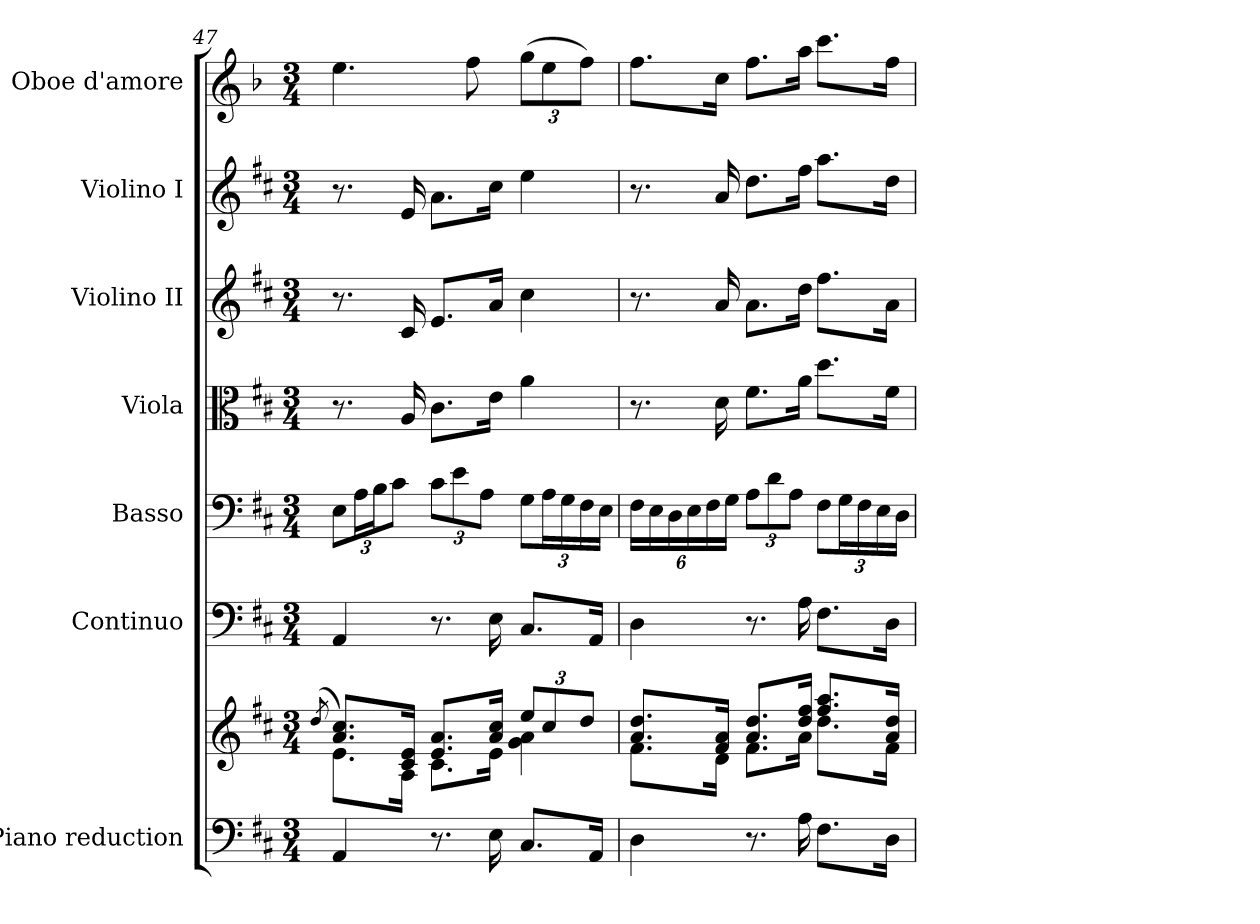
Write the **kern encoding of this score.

**kern	**kern	**kern	**kern	**kern	**kern	**kern	**kern
*part7	*part7	*part6	*part5	*part4	*part3	*part2	*part1
*staff8	*staff7	*staff6	*staff5	*staff4	*staff3	*staff2	*staff1
*I"Piano reduction	*	*I"Continuo	*I"Basso	*I"Viola	*I"Violino II	*I"Violino I	*I"Oboe d'amore
*I'Pno	*	*	*	*	*	*	*I'Ob
*clefF4	*clefG2	*clefF4	*clefF4	*clefC3	*clefG2	*clefG2	*clefG2
*	*	*	*	*	*	*	*ITrd2c3
*k[f#c#]	*k[f#c#]	*k[f#c#]	*k[f#c#]	*k[f#c#]	*k[f#c#]	*k[f#c#]	*k[f#c#]
*M3/4	*M3/4	*M3/4	*M3/4	*M3/4	*M3/4	*M3/4	*M3/4
=47	=47	=47	=47	=47	=47	=47	=47
.	(>8qdd/	.	.	.	.	.	.
*	*^	*	*	*	*	*	*
*	*	*	*	*Xbrackettup	*	*	*	*
4AA/	8.a/ 8.cc#/L)	8.e\L	4AA/	12E\L	8.r	8.r	8.r	4.cc#\
.	.	.	.	24A\L	.	.	.	.
.	.	.	.	24B\J	.	.	.	.
.	.	.	.	12c#\J	.	.	.	.
.	16c#/ 16e/Jk	16A\Jk	.	.	16A/	16c#/	16e/	.
8.r	8.e/ 8.a/L	8.c#\L	8.r	12c#\L	8.c#\L	8.e/L	8.a\L	.
.	.	.	.	12e\	.	.	.	.
.	.	.	.	.	.	.	.	8dd\
.	.	.	.	12A\J	.	.	.	.
16E\	16a/ 16cc#/Jk	16e\Jk	16E\	.	16e\Jk	16a/Jk	16cc#\Jk	.
*	*Xbrackettup	*	*	*	*	*	*	*Xbrackettup
8.C#/L	12ee/L	4g\ 4a\	8.C#/L	12G\L	4a\	4cc#\	4ee\	(12ee\L
.	12cc#/	.	.	24A\L	.	.	.	12cc#\
.	.	.	.	24G\	.	.	.	.
.	12dd/J	.	.	24F#\	.	.	.	12dd\J)
16AA/Jk	.	.	16AA/Jk	.	.	.	.	.
.	.	.	.	24E\JJ	.	.	.	.
!!LO:PB:g=z
=48	=48	=48	=48	=48	=48	=48	=48	=48
4D\	8.a/ 8.dd/L	8.f#\L	4D\	24F#\LL	8.r	8.r	8.r	8.dd\L
.	.	.	.	24E\	.	.	.	.
.	.	.	.	24D\	.	.	.	.
.	.	.	.	24E\	.	.	.	.
.	.	.	.	24F#\	.	.	.	.
.	16f#/ 16a/Jk	16d\Jk	.	.	16d\	16a/	16a/	16a\Jk
.	.	.	.	24G\JJ	.	.	.	.
8.r	8.a/ 8.dd/L	8.f#\L	8.r	12A\L	8.f#\L	8.a\L	8.dd\L	8.dd\L
.	.	.	.	12d\	.	.	.	.
.	.	.	.	12A\J	.	.	.	.
16A\	16dd/ 16ff#/Jk	16a\Jk	16A\	.	16a\Jk	16dd\Jk	16ff#\Jk	16ff#\Jk
8.F#\L	8.ff#/ 8.aa/L	8.dd\L	8.F#\L	12F#\L	8.dd\L	8.ff#\L	8.aa\L	8.aa\L
.	.	.	.	24G\L	.	.	.	.
.	.	.	.	24F#\	.	.	.	.
.	.	.	.	24E\	.	.	.	.
16D\Jk	16a/ 16dd/Jk	16f#\Jk	16D\Jk	.	16f#\Jk	16a\Jk	16dd\Jk	16dd\Jk
.	.	.	.	24D\JJ	.	.	.	.
*	*v	*v	*	*	*	*	*	*
=	=	=	=	=	=	=	=
*-	*-	*-	*-	*-	*-	*-	*-
